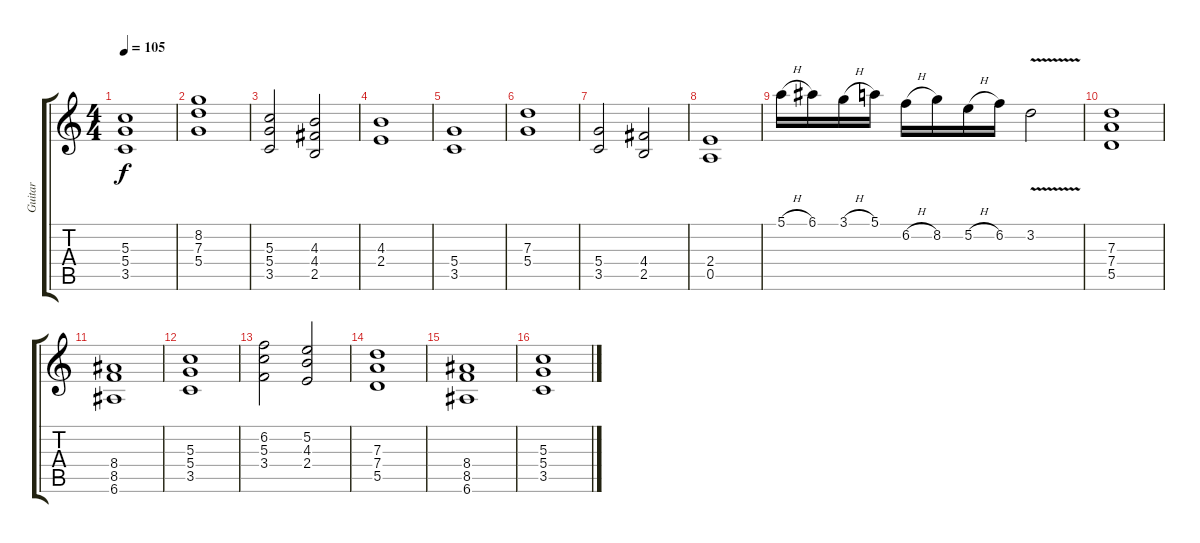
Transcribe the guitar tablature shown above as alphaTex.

\track ("Guitar" "Guitar") {instrument distortionguitar}
\staff {score tabs}
\tuning (E4 B3 G3 D3 A2 E2) {hide}
\ts (4 4)
\tempo 105
\clef g2
\ks c
(5.3 5.4 3.5).1{dy f} |
(8.2 7.3 5.4).1 |
(5.3 5.4 3.5).2 (4.3 4.4 2.5).2 |
(4.3 2.4).1 |
(5.4 3.5).1 |
(7.3 5.4).1 |
(5.4 3.5).2 (4.4 2.5).2 |
(2.4 0.5).1 |
5.1{h}.16 6.1.16 3.1{h}.16 5.1.16 6.2{h}.16 8.2.16 5.2{h}.16 6.2.16 3.2{v}.2 |
(7.3 7.4 5.5).1 |
(8.4 8.5 6.6).1 |
(5.3 5.4 3.5).1 |
(6.2 5.3 3.4).2 (5.2 4.3 2.4).2 |
(7.3 7.4 5.5).1 |
(8.4 8.5 6.6).1 |
(5.3 5.4 3.5).1
